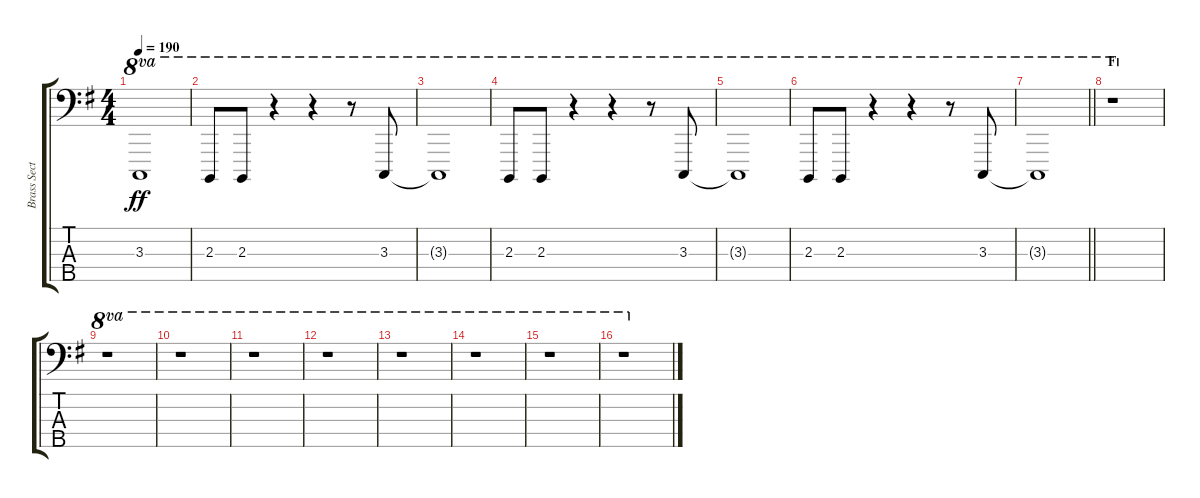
\track ("Brass Section II" "Brass Sect") {instrument brasssection}
\staff {score tabs}
\tuning (G2 D2 A1 E1 B0) {hide}
\ts (4 4)
\tempo 190
\clef f4
\ks g
3.3{t}.1{ot 8va dy ff} |
2.3.8{ot 8va} 2.3.8{ot 8va} r.4{ot 8va} r.4{ot 8va} r.8{ot 8va} 3.3.8{ot 8va} |
3.3{t}.1{ot 8va} |
2.3.8{ot 8va} 2.3.8{ot 8va} r.4{ot 8va} r.4{ot 8va} r.8{ot 8va} 3.3.8{ot 8va} |
3.3{t}.1{ot 8va} |
2.3.8{ot 8va} 2.3.8{ot 8va} r.4{ot 8va} r.4{ot 8va} r.8{ot 8va} 3.3.8{ot 8va} |
\barLineRight lightlight
3.3{t}.1{ot 8va} |
\section ("" "F")
r.1{ot 8va} |
r.1{ot 8va} |
r.1{ot 8va} |
r.1{ot 8va} |
r.1{ot 8va} |
r.1{ot 8va} |
r.1{ot 8va} |
r.1{ot 8va} |
r.1{ot 8va}
